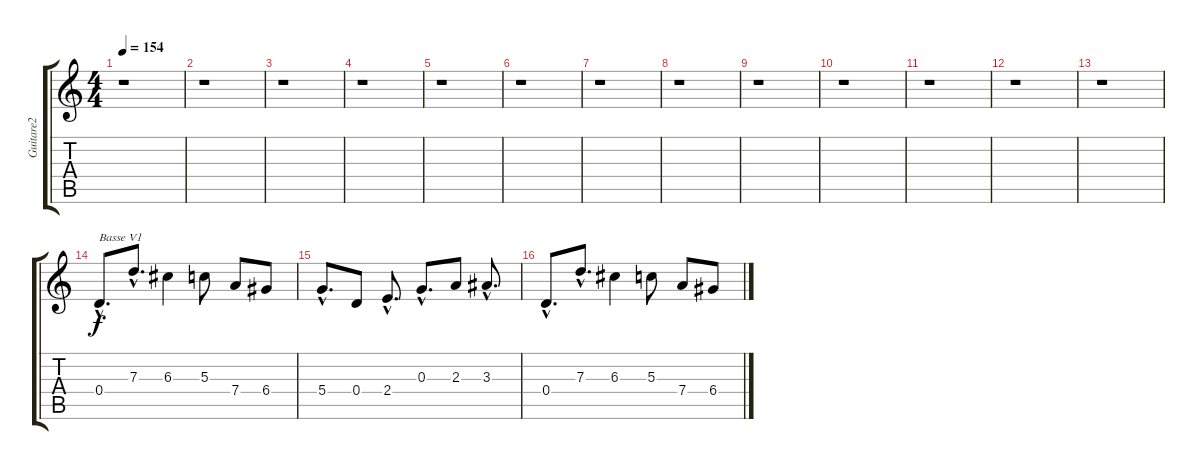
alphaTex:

\track ("Guitare2" "Guitare2") {instrument overdrivenguitar}
\staff {score tabs}
\tuning (E4 B3 G3 D3 A2 E2) {hide}
\ts (4 4)
\tempo 154
\clef g2
\ks c
r.1{dy f} |
r.1 |
r.1 |
r.1 |
r.1 |
r.1 |
r.1 |
r.1 |
r.1 |
r.1 |
r.1 |
r.1 |
r.1 |
0.4{hac}.8{d txt "Basse V1" volume 0} 7.3{hac}.8{d} 6.3.4 5.3.8 7.4.8 6.4.8 |
5.4{hac}.8{d} 0.4.8 2.4{hac}.8{d} 0.3{hac}.8{d} 2.3.8 3.3{hac}.8{d} |
0.4{hac}.8{d volume 0} 7.3{hac}.8{d} 6.3.4 5.3.8 7.4.8 6.4.8
